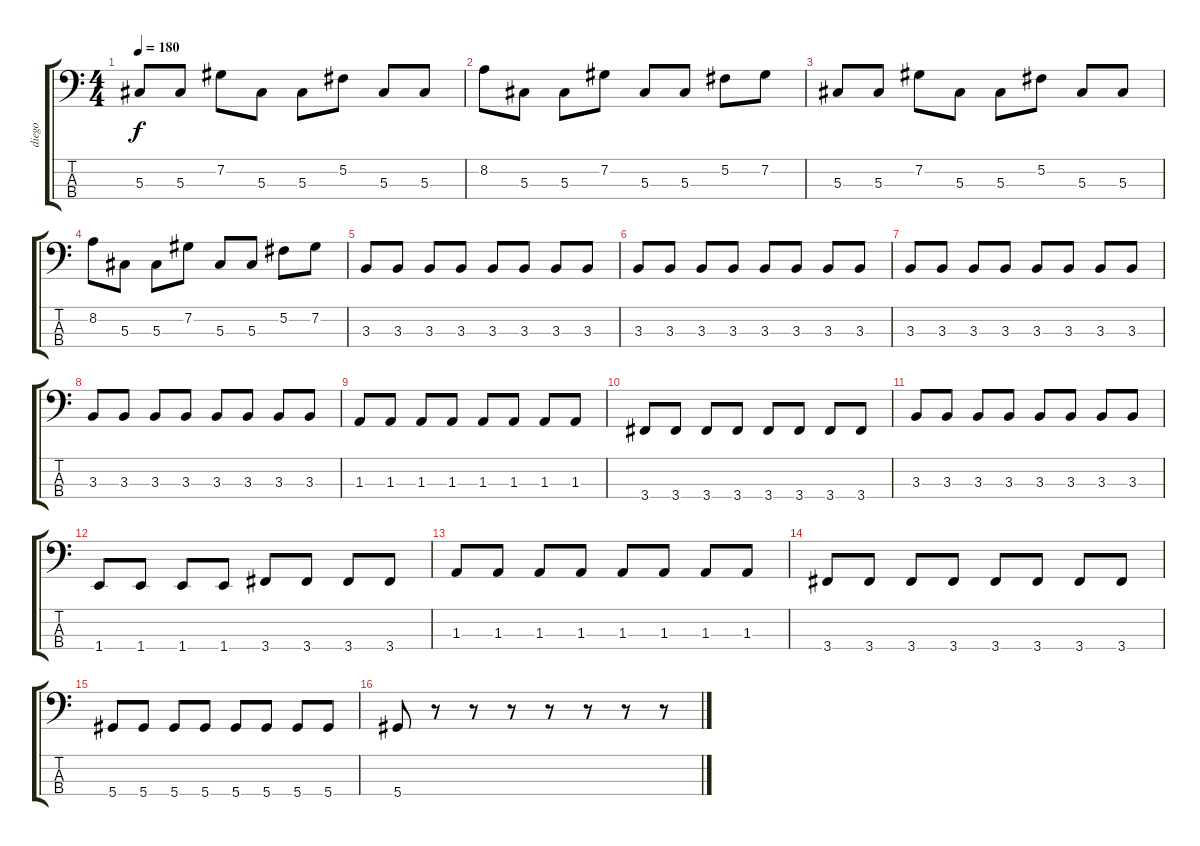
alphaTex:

\track ("diego" "diego") {instrument electricbassfinger}
\staff {score tabs}
\tuning (Gb2 Db2 Ab1 Eb1) {hide}
\ts (4 4)
\tempo 180
\clef f4
\ks c
5.3.8{dy f} 5.3.8 7.2.8 5.3.8 5.3.8 5.2.8 5.3.8 5.3.8 |
8.2.8 5.3.8 5.3.8 7.2.8 5.3.8 5.3.8 5.2.8 7.2.8 |
5.3.8 5.3.8 7.2.8 5.3.8 5.3.8 5.2.8 5.3.8 5.3.8 |
8.2.8 5.3.8 5.3.8 7.2.8 5.3.8 5.3.8 5.2.8 7.2.8 |
3.3.8 3.3.8 3.3.8 3.3.8 3.3.8 3.3.8 3.3.8 3.3.8 |
3.3.8 3.3.8 3.3.8 3.3.8 3.3.8 3.3.8 3.3.8 3.3.8 |
3.3.8 3.3.8 3.3.8 3.3.8 3.3.8 3.3.8 3.3.8 3.3.8 |
3.3.8 3.3.8 3.3.8 3.3.8 3.3.8 3.3.8 3.3.8 3.3.8 |
1.3.8 1.3.8 1.3.8 1.3.8 1.3.8 1.3.8 1.3.8 1.3.8 |
3.4.8 3.4.8 3.4.8 3.4.8 3.4.8 3.4.8 3.4.8 3.4.8 |
3.3.8 3.3.8 3.3.8 3.3.8 3.3.8 3.3.8 3.3.8 3.3.8 |
1.4.8 1.4.8 1.4.8 1.4.8 3.4.8 3.4.8 3.4.8 3.4.8 |
1.3.8 1.3.8 1.3.8 1.3.8 1.3.8 1.3.8 1.3.8 1.3.8 |
3.4.8 3.4.8 3.4.8 3.4.8 3.4.8 3.4.8 3.4.8 3.4.8 |
5.4.8 5.4.8 5.4.8 5.4.8 5.4.8 5.4.8 5.4.8 5.4.8 |
5.4.8 r.8 r.8 r.8 r.8 r.8 r.8 r.8
